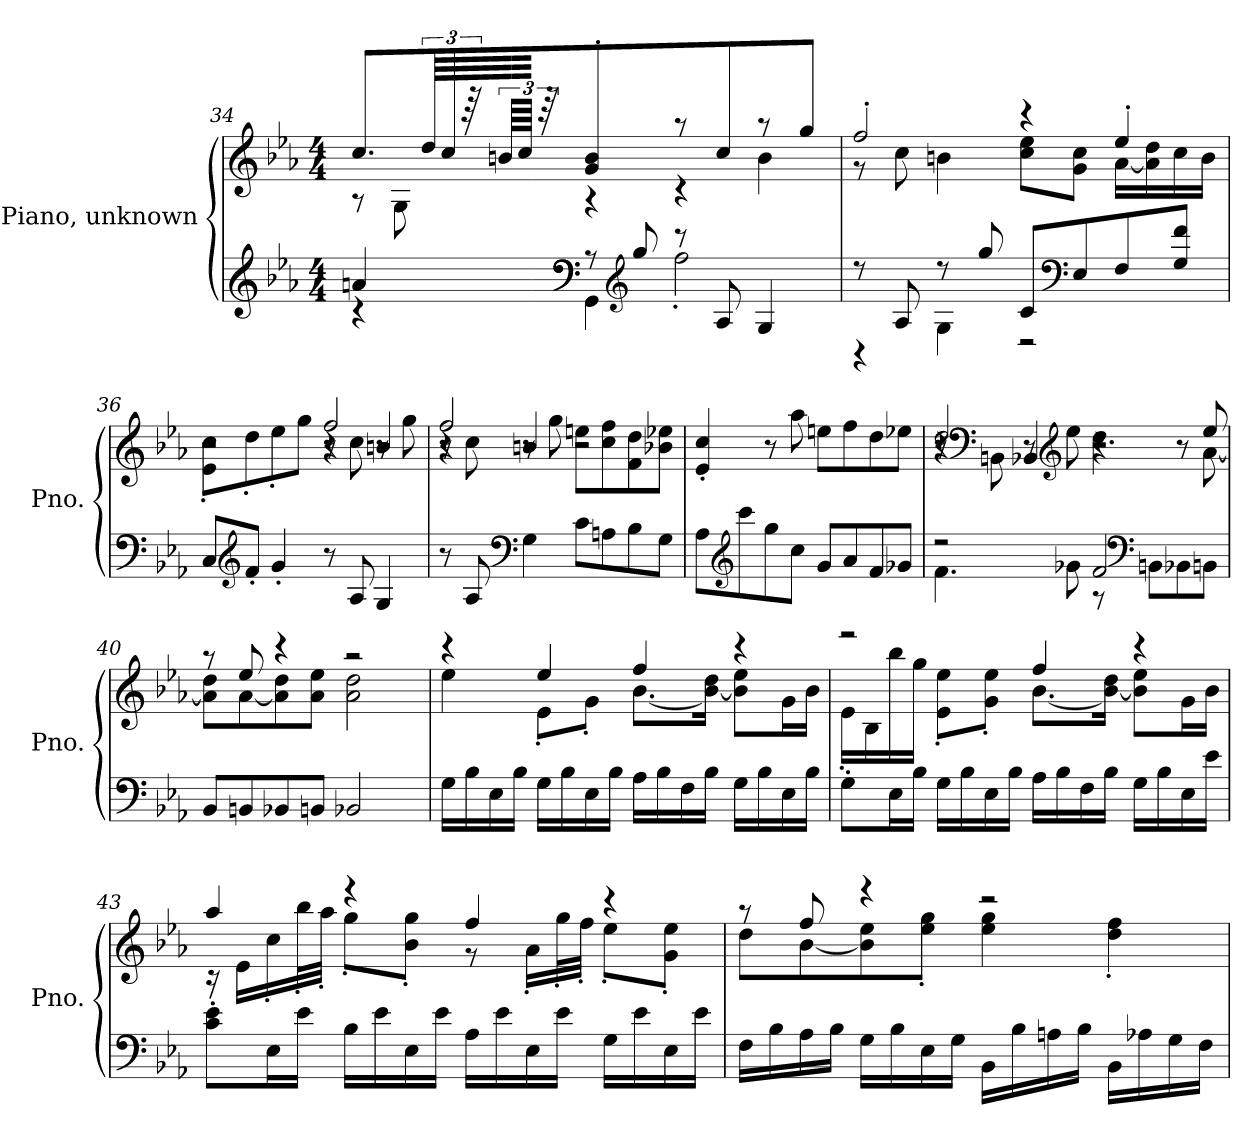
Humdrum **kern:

**kern	**kern
*part1	*part1
*staff2	*staff1
*I"Piano, unknown	*
*I'Pno.	*
*clefG2	*clefG2
*k[b-e-a-]	*k[b-e-a-]
*M4/4	*M4/4
=34	=34
*^	*^
4an/	4r	8.cc/L	8r
.	.	.	8G\
.	.	96dd/LLL	.
.	.	96cc/JJJJ	.
.	.	96r	.
.	.	96bn/LLLL	.
.	.	96cc/JJJJ	.
.	.	96r	.
*clefF4	*	*	*
8r	4GG\	4g/' 4b/'	4r
*clefG2	*	*	*
8gg/	.	.	.
8r	2ff'\	8r	4r
8A-/	.	8cc/	.
4G/	.	8r	4b\
.	.	8gg/	.
!!LO:LB:g=z	!!
=35	=35	=35	=35
8r	4r	2ff'/	8r
8A-/	.	.	8cc\
8r	4G\	.	4bn\
8gg/	.	.	.
8c/L	2r	4r	8cc\ 8ee-\L
*clefF4	*	*	*
8E-/	.	.	8g\ 8cc\J
8F/	.	4ee-'/	[16a-\LL
.	.	.	16a-\] 16dd\
8G/ 8f/J	.	.	16cc\
.	.	.	16b\JJ
*v	*v	*	*
=36	=36	=36
*	*	*^
8C/L	2r	8e-\' 8cc\'L	2r
*clefG2	*	*	*
8f'/J	.	8dd'\	.
4g'/	.	8ee-'\	.
.	.	8gg\J	.
8r	2ff/	8r	4r
8A-/	.	8cc\	.
4G/	.	8r	4bn/
.	.	8gg\	.
=37	=37	=37	=37
8r	2ff/	8r	4r
8A-/	.	8cc\	.
*clefF4	*	*	*
4G\	.	8r	4bn/
.	.	8gg\	.
8c\L	2r	8een\L	2r
8An\	.	8cc\ 8ff\	.
8B-\	.	8f\ 8dd\	.
8G\J	.	8b-X\ 8ee-X\J	.
*	*v	*v	*v
!!LO:LB:g=z
=38	=38
8A-\L	4e-/' 4cc/'
*clefG2	*
8ccc\	.
8gg\	8r
8cc\J	8aa-\
8g/L	8een\L
8a-/	8ff\
8f/	8dd\
8g-X/J	8ee-X\J
=39	=39
*^	*^
*	*	*	*^
2r	4.f\	2dd/	8r	4r
*	*	*clefF4	*	*
.	.	.	8BBn\	.
.	.	.	8r	4BB-X/
*	*	*clefG2	*	*
.	8g-X\	.	8ee-\	.
2f/	8r	4r	4.dd\	2r
*clefF4	*	*	*	*
.	8BBn\L	.	.	.
.	8BB-X\	8r	.	.
.	8BBn\J	8ee-/	[8a-\	.
*v	*v	*	*	*
*	*	*v	*v
=40	=40	=40
8BB-/L	8r	8a-\] 8dd\L
8BBn/	8ee-/	[8a-\
8BB-X/	4r	8a-\] 8dd\
8BBn/J	.	8a-\ 8ee-\J
2BB-X/	2r	2a-\ 2dd\
!!LO:LB:g=z	!!
=41	=41	=41
16G\LL	4r	4ee-\
16B-\	.	.
16E-\	.	.
16B-\JJ	.	.
16G\LL	4ee-/	8e-'\L
16B-\	.	.
16E-\	.	8g'\J
16B-\JJ	.	.
16A-\LL	4ff/	[8.b-\L
16B-\	.	.
16F\	.	.
16B-\JJ	.	16b-\_ 16dd\Jk
16G\LL	4r	8b-\] 8ee-\L
16B-\	.	.
16E-\	.	16g\L
16B-\JJ	.	16b-\JJ
=42	=42	=42
8G'\L	2r	16e-'\LL
.	.	16B-\
16E-\L	.	16bb-\
16B-\JJ	.	16gg\JJ
16G\LL	.	8e-\' 8ee-\'L
16B-\	.	.
16E-\	.	8g\' 8ee-\'J
16B-\JJ	.	.
16A-\LL	4ff/	[8.b-\L
16B-\	.	.
16F\	.	.
16B-\JJ	.	16b-\_ 16dd\Jk
16G\LL	4r	8b-\] 8ee-\L
16B-\	.	.
16E-\	.	16g\L
16e-\JJ	.	16b-\JJ
!!LO:LB:g=z	!!
=43	=43	=43
8c\' 8e-\'L	4aa-/	16r
.	.	16e-\LL
16E-\L	.	16cc'\
16e-\JJ	.	32bb-'\L
.	.	32aa-'\JJJ
16B-\LL	4r	8gg'\L
16e-\	.	.
16E-\	.	8b-\' 8gg\'J
16e-\JJ	.	.
16A-\LL	4ff/	8r
16e-\	.	.
16E-\	.	16a-'\LL
16e-\JJ	.	32gg'\L
.	.	32ff'\JJJ
16G\LL	4r	8ee-'\L
16e-\	.	.
16E-\	.	8g\' 8ee-\'J
16e-\JJ	.	.
=44	=44	=44
16F\LL	8r	8dd\L
16B-\	.	.
16A-\	8ff/	[8b-\
16B-\JJ	.	.
16G\LL	4r	8b-\] 8ee-\
16B-\	.	.
16E-\	.	8ee-\' 8gg\'J
16G\JJ	.	.
16BB-\LL	2r	4ee-\ 4gg\
16B-\	.	.
16An\	.	.
16B-\JJ	.	.
16BB-\LL	.	4dd\' 4ff\'
16A-X\	.	.
16G\	.	.
16F\JJ	.	.
*	*v	*v
=	=
*-	*-
